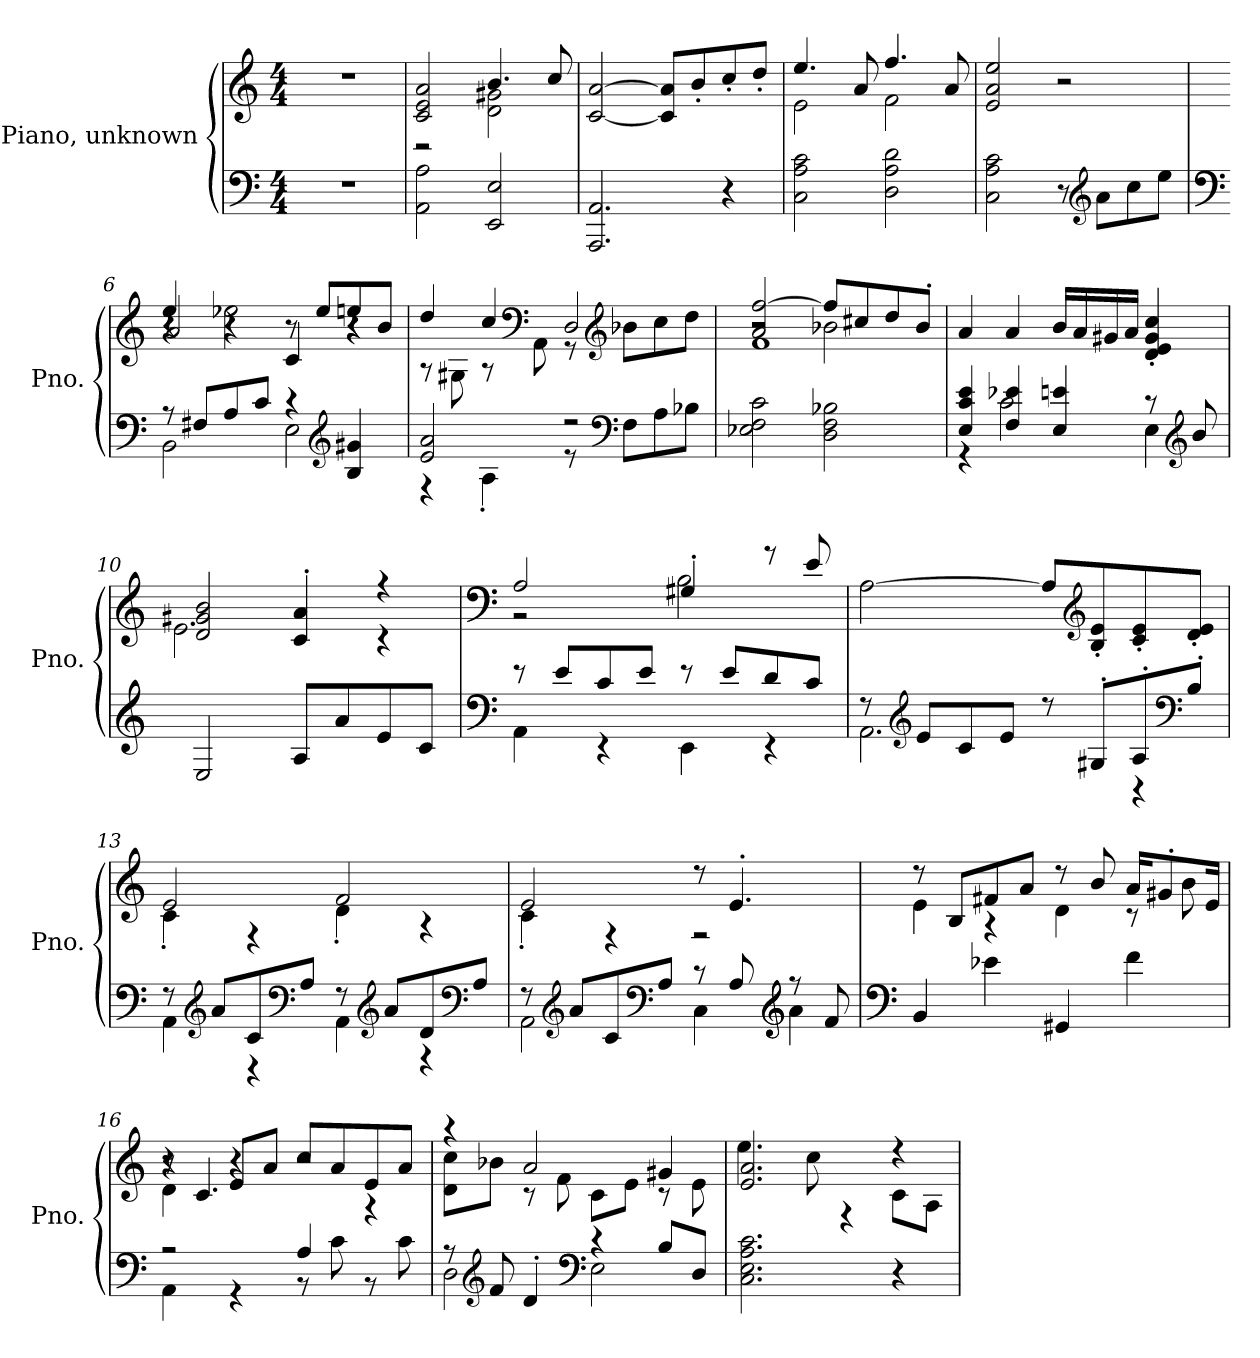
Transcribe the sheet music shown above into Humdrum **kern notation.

**kern	**kern
*part1	*part1
*staff2	*staff1
*I"Piano, unknown	*
*I'Pno.	*
*clefF4	*clefG2
*k[]	*k[]
*M4/4	*M4/4
*MM120	*MM120
=1	=1
1r	1r
=2	=2
*	*^
2AA\ 2A\	2c/ 2e/ 2a/	2r
2EE/ 2E/	4.b/	2d\ 2g#X\
.	8cc/	.
*	*v	*v
=3	=3
2.AAA/ 2.AA/	[2c/ [2a/
.	8c/] 8a/]L
.	8b'/
4r	8cc'/
.	8dd'/J
=4	=4
*	*^
2C\ 2A\ 2c\	4.ee/	2e\
.	8a/	.
2D\ 2A\ 2d\	4.ff/	2f\
.	8a/	.
*	*v	*v
=5	=5
2C\ 2A\ 2c\	2e/ 2a/ 2ee/
8r	2r
*clefG2	*
8a\L	.
8cc\	.
8ee\J	.
=6	=6
*clefF4	*
*^	*^
*	*	*	*^
8r	2BB\	4ee/	4r	2a/
8F#X/L	.	.	.	.
8A/	.	4r	2ee-X\	.
8c/J	.	.	.	.
4r	2E\	8r	.	4c/
.	.	8ee-/L	.	.
*clefG2	*	*	*	*
4B/ 4g#X/	.	8een/	4r	4r
.	.	8b/J	.	.
*	*	*	*v	*v
!!LO:LB:g=z
=7	=7	=7	=7
2e/ 2a/	4r	4dd/	8r
.	.	.	8G#X\
.	4A'\	4cc/	8r
*	*	*clefF4	*
.	.	.	8AA\
2r	8r	2D/	8r
*clefF4	*	*clefG2	*
.	8F\L	.	8b-X\L
.	8A\	.	8cc\
.	8B-X\J	.	8dd\J
*v	*v	*	*
=8	=8	=8
*	*	*^
2E-X\ 2F\ 2c\	2a/ [2ff/	2r	1f
2D\ 2F\ 2B-X\	8ff/L]	2b-X\	.
.	8cc#X/	.	.
.	8dd/	.	.
.	8b-'/J	.	.
*	*v	*v	*v
=9	=9
*^	*
4E/ 4c/ 4e/	4r	4a/
4F/ 4e-X/	2c\	4a/
4E/ 4en/	.	16b/LL
.	.	16a/
.	.	16g#X/
.	.	16a/JJ
8r	4E\	4d/' 4e/' 4g#/' 4cc/'
*clefG2	*	*
8b/	.	.
*v	*v	*
=10	=10
*	*^
2E/	2d/ 2g#X/ 2b/	2.e\
8A/L	4c/' 4a/'	.
8a/	.	.
8e/	4r	4r
8c/J	.	.
!!LO:LB:g=z	!!
=11	=11	=11
*clefF4	*clefF4	*
*^	*	*
8r	4AA\	2A/	2r
8e/L	.	.	.
8c/	4r	.	.
8e/J	.	.	.
8r	4EE\	4G#X'/	2B\
8e/L	.	.	.
8d/	4r	8r	.
8c/J	.	8e/	.
*	*	*v	*v
=12	=12	=12
8r	2.AA\	[2A\
*clefG2	*	*
8e/L	.	.
8c/	.	.
8e/J	.	.
8r	.	8A/L]
*	*	*clefG2
8G#X'/L	.	8B/' 8e/'
8A'/	4r	8c/' 8e/'
*clefF4	*	*
8B'/J	.	8d/' 8e/'J
=13	=13	=13
*	*	*^
8r	4AA\	2e/	4c'\
*clefG2	*	*	*
8a/L	.	.	.
8c/	4r	.	4r
*clefF4	*	*	*
8A/J	.	.	.
8r	4AA\	2f/	4d'\
*clefG2	*	*	*
8a/L	.	.	.
8d/	4r	.	4r
*clefF4	*	*	*
8A/J	.	.	.
!!LO:LB:g=z	!!
=14	=14	=14	=14
8r	2AA\	2e/	4c'\
*clefG2	*	*	*
8a/L	.	.	.
8c/	.	.	4r
*clefF4	*	*	*
8A/J	.	.	.
8r	4C\	8r	2r
8A/	.	4.e'/	.
*clefG2	*	*	*
8r	4a\	.	.
8f/	.	.	.
*v	*v	*	*
=15	=15	=15
*clefF4	*	*
4BB/	8r	4e\
.	8B/L	.
4e-X\	8f#X/	4r
.	8a/J	.
4GG#X/	8r	4d\
.	8b/	.
4f\	16a/KL	8r
.	8g#X'/	.
.	.	8b\
.	16e/Jk	.
=16	=16	=16
*^	*	*^
2r	4AA\	4r	4d\	8r
.	.	.	.	4.c/
.	4r	8e/L	4r	.
.	.	8a/J	.	.
4A/	8r	8cc/L	2r	2r
.	8c\	8a/	.	.
4r	8r	8e/	.	.
.	8c\	8a/J	.	.
*	*	*	*v	*v
!!LO:LB:g=z
=17	=17	=17	=17
8r	2D\	4r	8d\ 8cc\L
*clefG2	*	*	*
8f/	.	.	8b-X\J
4d'/	.	2a/	8r
.	.	.	8f\
*clefF4	*	*	*
4r	2E\	.	8c\L
.	.	.	8e\J
8B/L	.	4g#X/	8r
8D/J	.	.	8e\
*v	*v	*	*
=18	=18	=18
2.C\ 2.E\ 2.A\ 2.c\	2.e/ 2.a/	4.ee\
.	.	8cc\
.	.	4r
4r	4r	8c\L
.	.	8A\J
*	*v	*v
=	=
*-	*-
